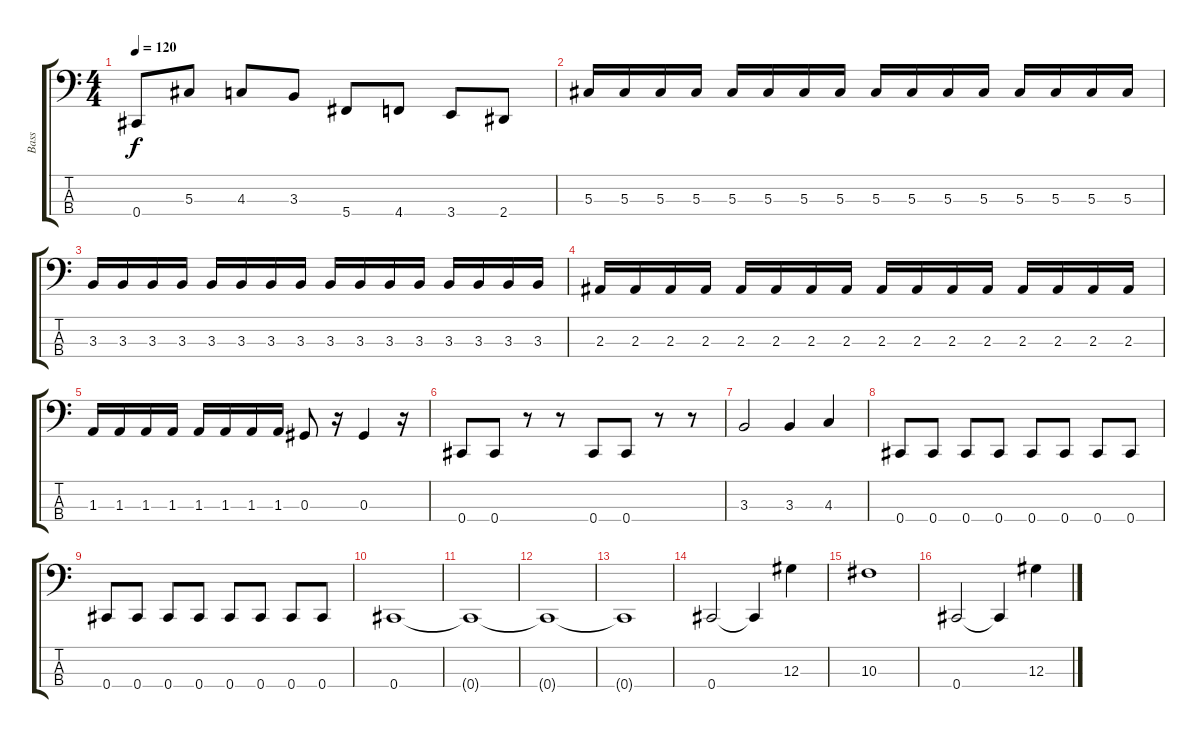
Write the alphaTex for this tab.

\track ("Bass" "Bass") {instrument electricbassfinger}
\staff {score tabs}
\tuning (Gb2 Db2 Ab1 Db1) {hide}
\ts (4 4)
\tempo 120
\clef f4
\ks c
0.4.8{dy f} 5.3.8 4.3.8 3.3.8 5.4.8 4.4.8 3.4.8 2.4.8 |
5.3.16 5.3.16 5.3.16 5.3.16 5.3.16 5.3.16 5.3.16 5.3.16 5.3.16 5.3.16 5.3.16 5.3.16 5.3.16 5.3.16 5.3.16 5.3.16 |
3.3.16 3.3.16 3.3.16 3.3.16 3.3.16 3.3.16 3.3.16 3.3.16 3.3.16 3.3.16 3.3.16 3.3.16 3.3.16 3.3.16 3.3.16 3.3.16 |
2.3.16 2.3.16 2.3.16 2.3.16 2.3.16 2.3.16 2.3.16 2.3.16 2.3.16 2.3.16 2.3.16 2.3.16 2.3.16 2.3.16 2.3.16 2.3.16 |
1.3.16 1.3.16 1.3.16 1.3.16 1.3.16 1.3.16 1.3.16 1.3.16 0.3.8 r.16 0.3.4 r.16 |
0.4.8 0.4.8 r.8 r.8 0.4.8 0.4.8 r.8 r.8 |
3.3.2 3.3.4 4.3.4 |
0.4.8 0.4.8 0.4.8 0.4.8 0.4.8 0.4.8 0.4.8 0.4.8 |
0.4.8 0.4.8 0.4.8 0.4.8 0.4.8 0.4.8 0.4.8 0.4.8 |
0.4.1 |
0.4{t}.1 |
0.4{t}.1 |
0.4{t}.1 |
0.4.2 0.4{t}.4 12.3.4 |
10.3.1 |
0.4.2 0.4{t}.4 12.3.4
